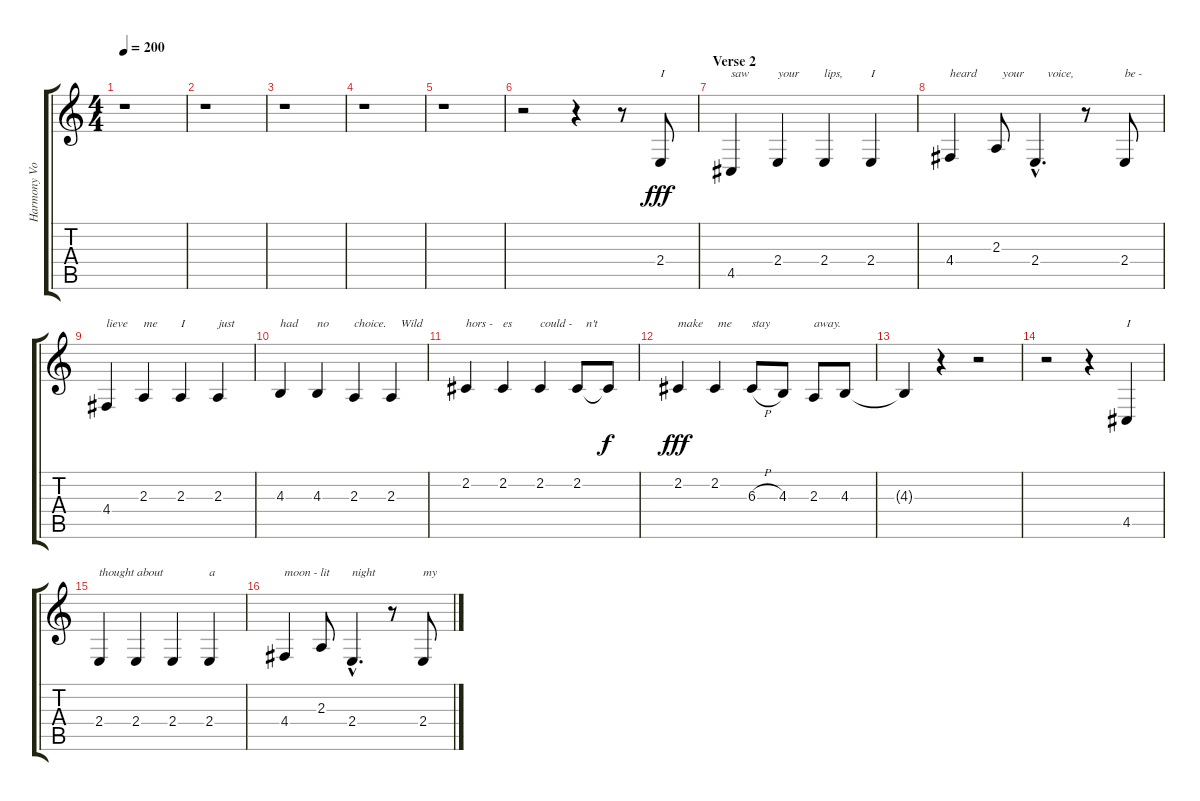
\track ("Harmony Vocal" "Harmony Vo") {instrument altosax}
\staff {score tabs}
\tuning (E4 B3 G3 D3 A2 E2) {hide}
\ts (4 4)
\tempo 200
\clef g2
\ks c
r.1{dy fff} |
r.1 |
r.1 |
r.1 |
r.1 |
r.2 r.4 r.8 2.4.8{txt "I"} |
\section ("" "Verse 2")
4.5.4{txt "saw"} 2.4.4{txt "your"} 2.4.4{txt "lips,"} 2.4.4{txt "I"} |
4.4.4{txt "heard"} 2.3.8{txt "  your"} 2.4{hac}.4{d txt "    voice,"} r.8 2.4.8{txt "be -"} |
4.4.4{txt "lieve"} 2.3.4{txt "me"} 2.3.4{txt "I"} 2.3.4{txt "just"} |
4.3.4{txt "had"} 4.3.4{txt "no"} 2.3.4{txt "choice."} 2.3.4{txt "   Wild"} |
2.2.4{txt "hors -"} 2.2.4{txt "es"} 2.2.4{txt "could -"} 2.2.8{txt "   n't"} 2.2{t}.8{txt " " dy f} |
2.2.4{txt "make" dy fff} 2.2.4{txt " me"} 6.3{h}.8{txt "stay"} 4.3.8{txt " "} 2.3.8{txt "away."} 4.3.8{txt " "} |
4.3{t}.4 r.4 r.2 |
r.2 r.4 4.5.4{txt "I"} |
2.4.4{txt "thought about "} 2.4.4{txt " "} 2.4.4{txt " "} 2.4.4{txt "a"} |
4.4.4{txt "moon - lit"} 2.3.8{txt " "} 2.4{hac}.4{d txt "night"} r.8 2.4.8{txt "my"}
